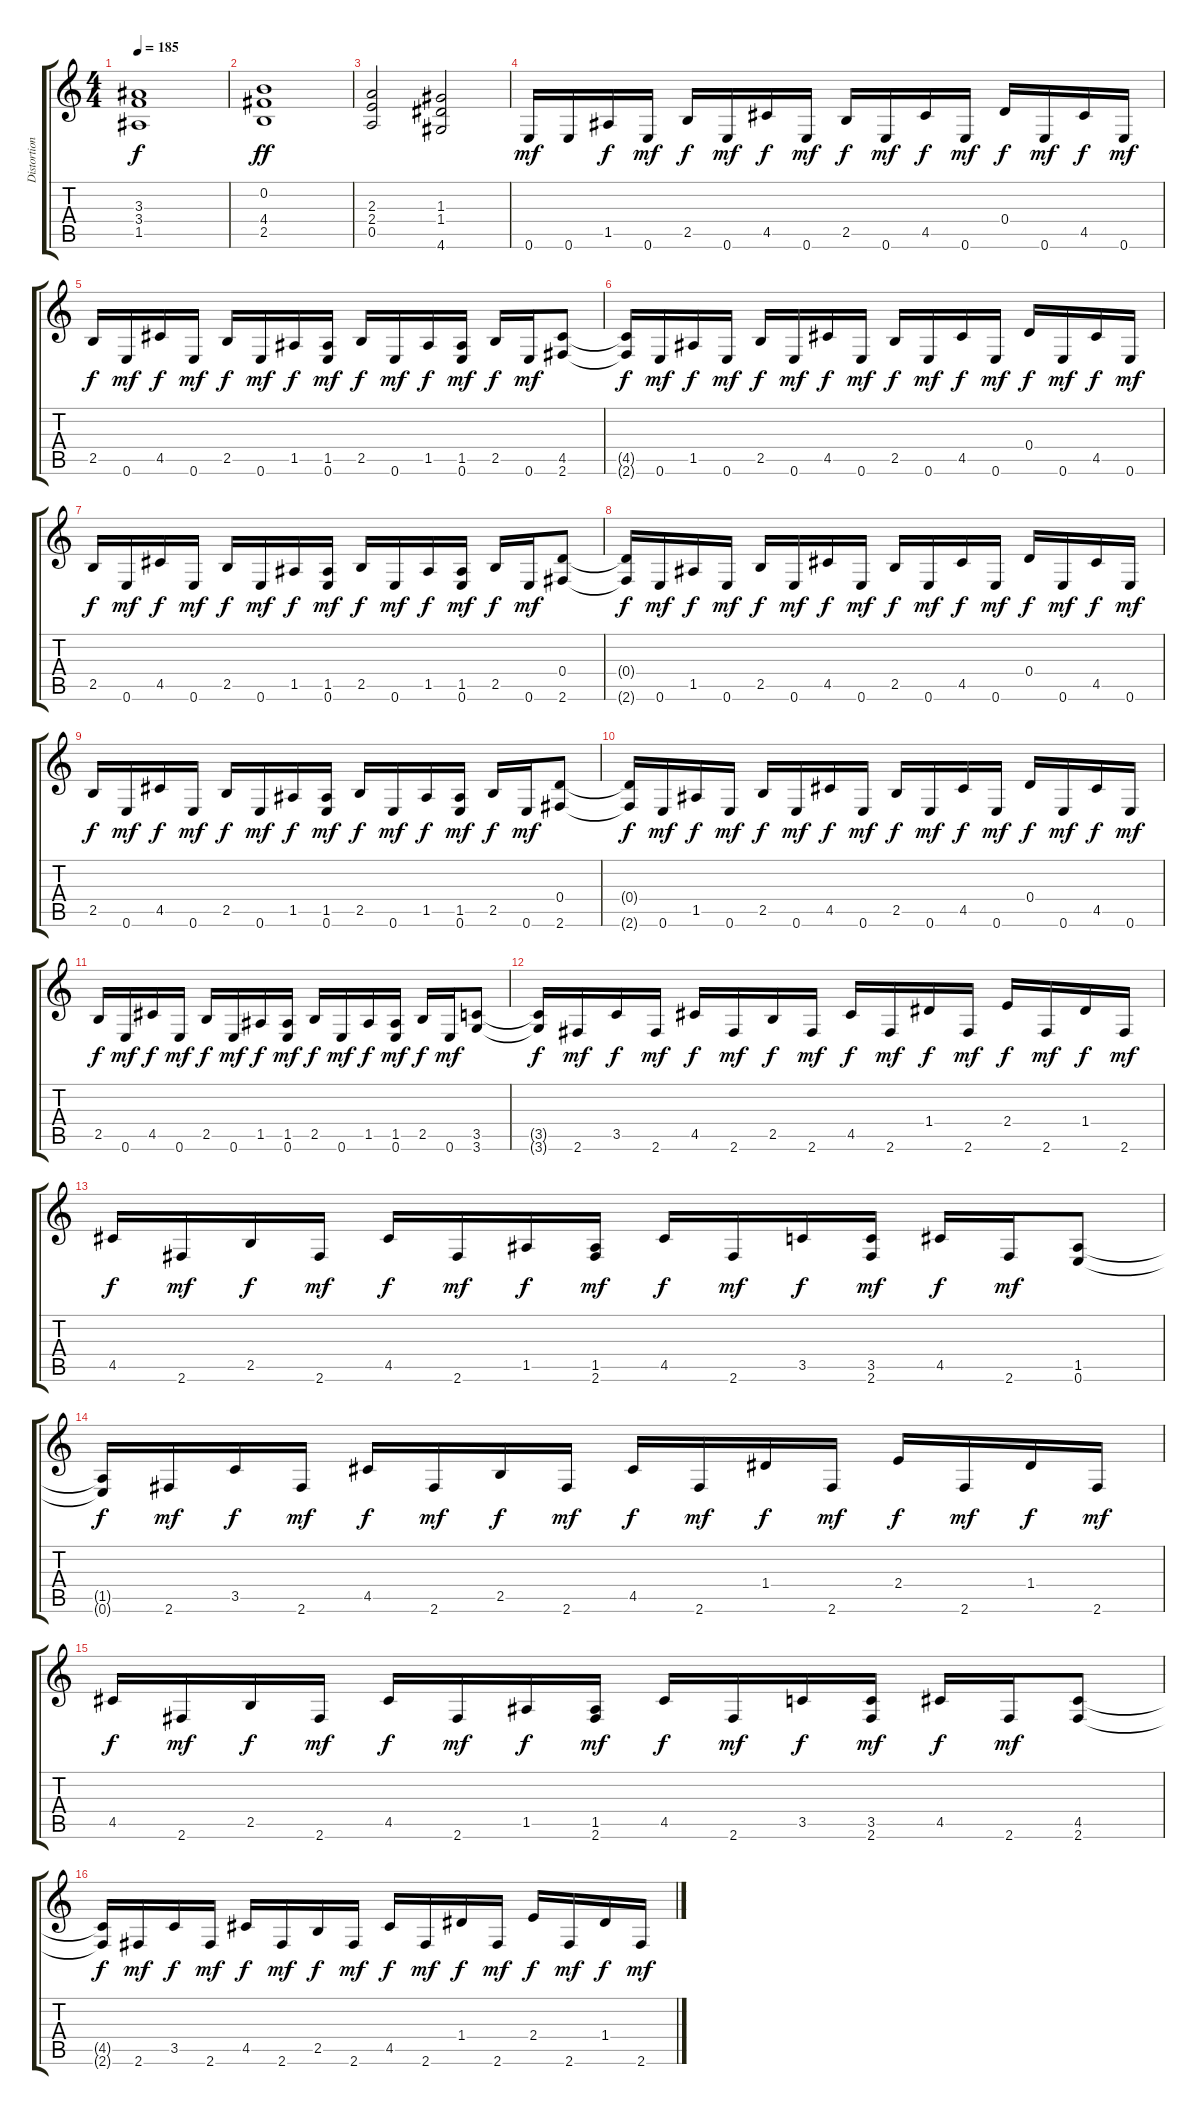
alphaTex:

\track ("Distortion" "Distortion") {instrument distortionguitar}
\staff {score tabs}
\tuning (E4 B3 G3 D3 A2 E2) {hide}
\ts (4 4)
\tempo 185
\clef g2
\ks c
(3.3{t} 3.4{t} 1.5{t}).1{dy f} |
(0.2 4.4 2.5).1{dy ff} |
(2.3 2.4 0.5).2 (1.3 1.4 4.6).2 |
0.6.16{dy mf} 0.6.16 1.5.16{dy f} 0.6.16{dy mf} 2.5.16{dy f} 0.6.16{dy mf} 4.5.16{dy f} 0.6.16{dy mf} 2.5.16{dy f} 0.6.16{dy mf} 4.5.16{dy f} 0.6.16{dy mf} 0.4.16{dy f} 0.6.16{dy mf} 4.5.16{dy f} 0.6.16{dy mf} |
2.5.16{dy f} 0.6.16{dy mf} 4.5.16{dy f} 0.6.16{dy mf} 2.5.16{dy f} 0.6.16{dy mf} 1.5.16{dy f} (1.5 0.6).16{dy mf} 2.5.16{dy f} 0.6.16{dy mf} 1.5.16{dy f} (1.5 0.6).16{dy mf} 2.5.16{dy f} 0.6.16{dy mf} (4.5 2.6).8 |
(4.5{t} 2.6{t}).16{dy f} 0.6.16{dy mf} 1.5.16{dy f} 0.6.16{dy mf} 2.5.16{dy f} 0.6.16{dy mf} 4.5.16{dy f} 0.6.16{dy mf} 2.5.16{dy f} 0.6.16{dy mf} 4.5.16{dy f} 0.6.16{dy mf} 0.4.16{dy f} 0.6.16{dy mf} 4.5.16{dy f} 0.6.16{dy mf} |
2.5.16{dy f} 0.6.16{dy mf} 4.5.16{dy f} 0.6.16{dy mf} 2.5.16{dy f} 0.6.16{dy mf} 1.5.16{dy f} (1.5 0.6).16{dy mf} 2.5.16{dy f} 0.6.16{dy mf} 1.5.16{dy f} (1.5 0.6).16{dy mf} 2.5.16{dy f} 0.6.16{dy mf} (0.4 2.6).8 |
(0.4{t} 2.6{t}).16{dy f} 0.6.16{dy mf} 1.5.16{dy f} 0.6.16{dy mf} 2.5.16{dy f} 0.6.16{dy mf} 4.5.16{dy f} 0.6.16{dy mf} 2.5.16{dy f} 0.6.16{dy mf} 4.5.16{dy f} 0.6.16{dy mf} 0.4.16{dy f} 0.6.16{dy mf} 4.5.16{dy f} 0.6.16{dy mf} |
2.5.16{dy f} 0.6.16{dy mf} 4.5.16{dy f} 0.6.16{dy mf} 2.5.16{dy f} 0.6.16{dy mf} 1.5.16{dy f} (1.5 0.6).16{dy mf} 2.5.16{dy f} 0.6.16{dy mf} 1.5.16{dy f} (1.5 0.6).16{dy mf} 2.5.16{dy f} 0.6.16{dy mf} (0.4 2.6).8 |
(0.4{t} 2.6{t}).16{dy f} 0.6.16{dy mf} 1.5.16{dy f} 0.6.16{dy mf} 2.5.16{dy f} 0.6.16{dy mf} 4.5.16{dy f} 0.6.16{dy mf} 2.5.16{dy f} 0.6.16{dy mf} 4.5.16{dy f} 0.6.16{dy mf} 0.4.16{dy f} 0.6.16{dy mf} 4.5.16{dy f} 0.6.16{dy mf} |
2.5.16{dy f} 0.6.16{dy mf} 4.5.16{dy f} 0.6.16{dy mf} 2.5.16{dy f} 0.6.16{dy mf} 1.5.16{dy f} (1.5 0.6).16{dy mf} 2.5.16{dy f} 0.6.16{dy mf} 1.5.16{dy f} (1.5 0.6).16{dy mf} 2.5.16{dy f} 0.6.16{dy mf} (3.5 3.6).8 |
(3.5{t} 3.6{t}).16{dy f} 2.6.16{dy mf} 3.5.16{dy f} 2.6.16{dy mf} 4.5.16{dy f} 2.6.16{dy mf} 2.5.16{dy f} 2.6.16{dy mf} 4.5.16{dy f} 2.6.16{dy mf} 1.4.16{dy f} 2.6.16{dy mf} 2.4.16{dy f} 2.6.16{dy mf} 1.4.16{dy f} 2.6.16{dy mf} |
4.5.16{dy f} 2.6.16{dy mf} 2.5.16{dy f} 2.6.16{dy mf} 4.5.16{dy f} 2.6.16{dy mf} 1.5.16{dy f} (1.5 2.6).16{dy mf} 4.5.16{dy f} 2.6.16{dy mf} 3.5.16{dy f} (3.5 2.6).16{dy mf} 4.5.16{dy f} 2.6.16{dy mf} (1.5 0.6).8 |
(1.5{t} 0.6{t}).16{dy f} 2.6.16{dy mf} 3.5.16{dy f} 2.6.16{dy mf} 4.5.16{dy f} 2.6.16{dy mf} 2.5.16{dy f} 2.6.16{dy mf} 4.5.16{dy f} 2.6.16{dy mf} 1.4.16{dy f} 2.6.16{dy mf} 2.4.16{dy f} 2.6.16{dy mf} 1.4.16{dy f} 2.6.16{dy mf} |
4.5.16{dy f} 2.6.16{dy mf} 2.5.16{dy f} 2.6.16{dy mf} 4.5.16{dy f} 2.6.16{dy mf} 1.5.16{dy f} (1.5 2.6).16{dy mf} 4.5.16{dy f} 2.6.16{dy mf} 3.5.16{dy f} (3.5 2.6).16{dy mf} 4.5.16{dy f} 2.6.16{dy mf} (4.5 2.6).8 |
(4.5{t} 2.6{t}).16{dy f} 2.6.16{dy mf} 3.5.16{dy f} 2.6.16{dy mf} 4.5.16{dy f} 2.6.16{dy mf} 2.5.16{dy f} 2.6.16{dy mf} 4.5.16{dy f} 2.6.16{dy mf} 1.4.16{dy f} 2.6.16{dy mf} 2.4.16{dy f} 2.6.16{dy mf} 1.4.16{dy f} 2.6.16{dy mf}
